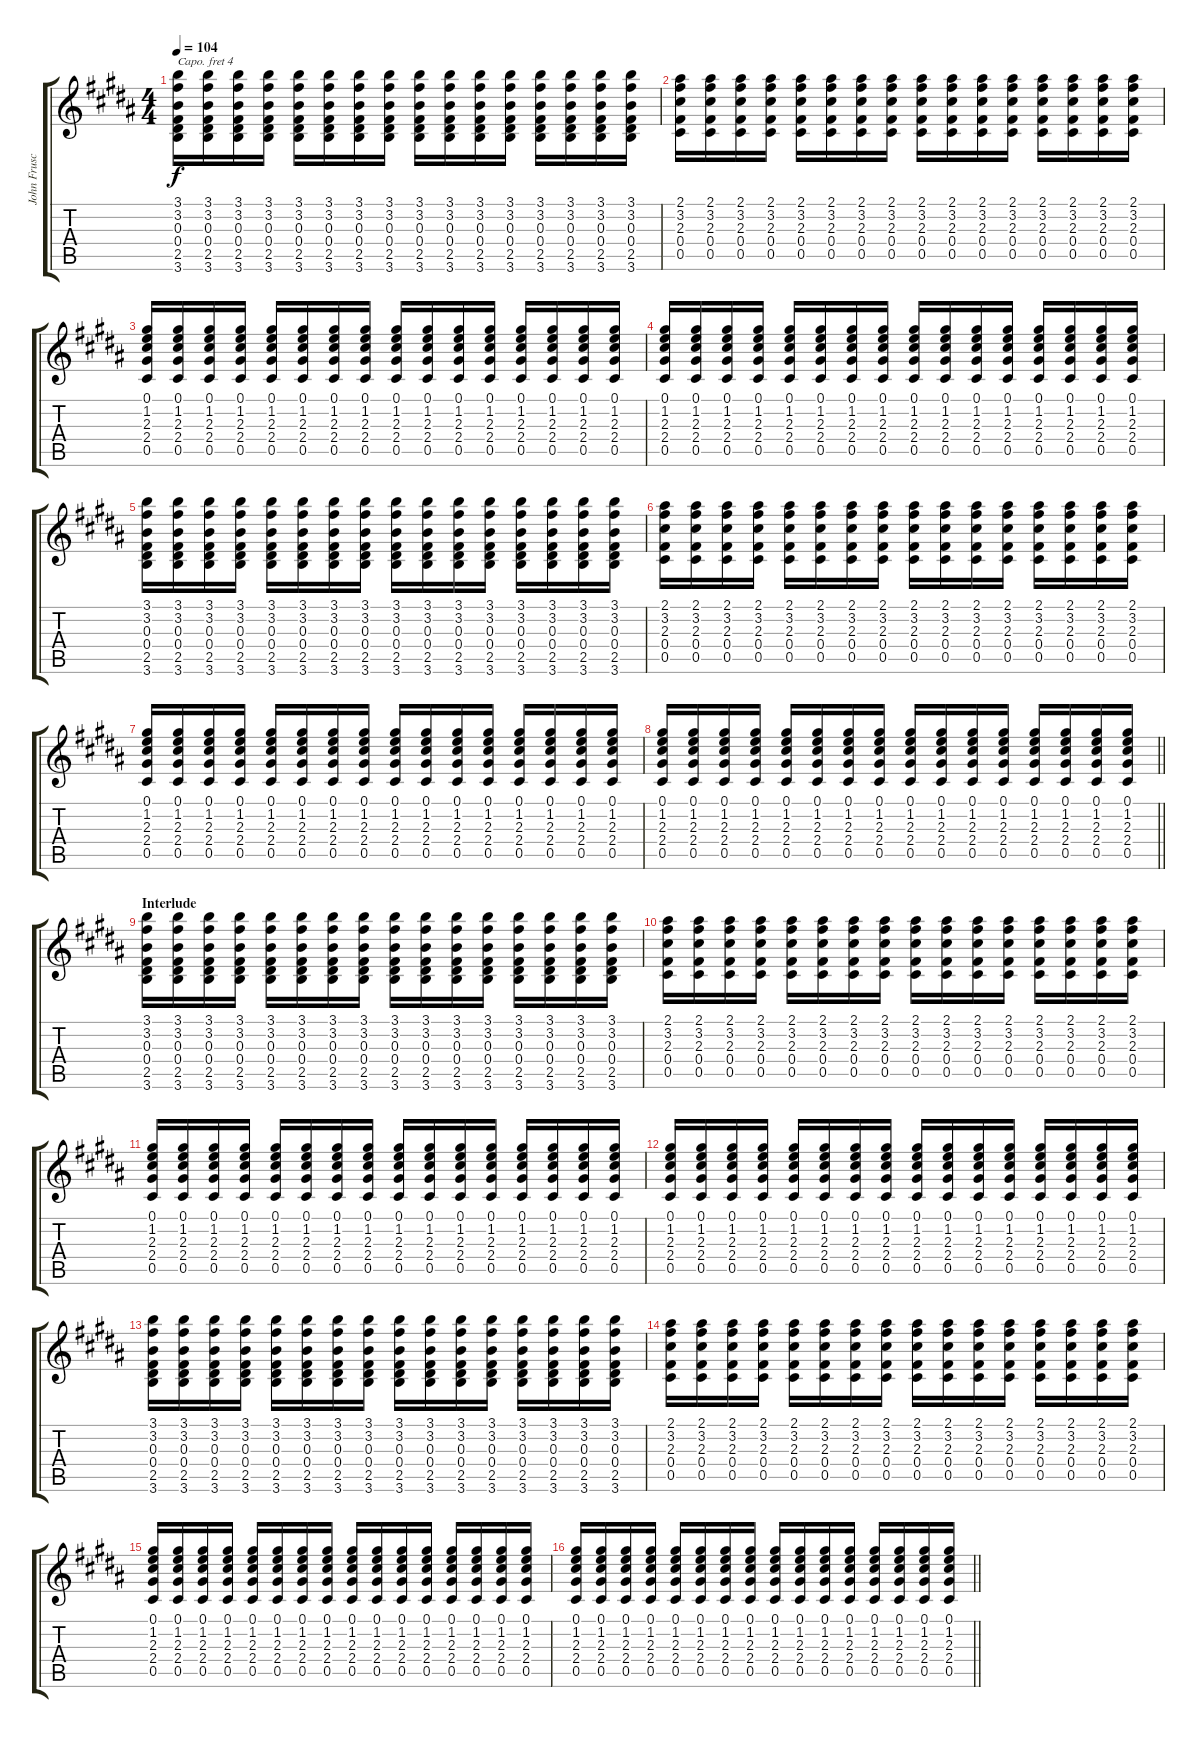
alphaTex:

\track ("" "John Frusc") {instrument electricguitarmuted}
\staff {score tabs}
\capo 4
\tuning (E4 B3 G3 D3 A2 E2) {hide}
\ts (4 4)
\tempo 104
\clef g2
\ks b
(3.1 3.2 0.3 0.4 2.5 3.6).16{dy f} (3.1 3.2 0.3 0.4 2.5 3.6).16 (3.1 3.2 0.3 0.4 2.5 3.6).16 (3.1 3.2 0.3 0.4 2.5 3.6).16 (3.1 3.2 0.3 0.4 2.5 3.6).16 (3.1 3.2 0.3 0.4 2.5 3.6).16 (3.1 3.2 0.3 0.4 2.5 3.6).16 (3.1 3.2 0.3 0.4 2.5 3.6).16 (3.1 3.2 0.3 0.4 2.5 3.6).16 (3.1 3.2 0.3 0.4 2.5 3.6).16 (3.1 3.2 0.3 0.4 2.5 3.6).16 (3.1 3.2 0.3 0.4 2.5 3.6).16 (3.1 3.2 0.3 0.4 2.5 3.6).16 (3.1 3.2 0.3 0.4 2.5 3.6).16 (3.1 3.2 0.3 0.4 2.5 3.6).16 (3.1 3.2 0.3 0.4 2.5 3.6).16 |
(2.1 3.2 2.3 0.4 0.5).16 (2.1 3.2 2.3 0.4 0.5).16 (2.1 3.2 2.3 0.4 0.5).16 (2.1 3.2 2.3 0.4 0.5).16 (2.1 3.2 2.3 0.4 0.5).16 (2.1 3.2 2.3 0.4 0.5).16 (2.1 3.2 2.3 0.4 0.5).16 (2.1 3.2 2.3 0.4 0.5).16 (2.1 3.2 2.3 0.4 0.5).16 (2.1 3.2 2.3 0.4 0.5).16 (2.1 3.2 2.3 0.4 0.5).16 (2.1 3.2 2.3 0.4 0.5).16 (2.1 3.2 2.3 0.4 0.5).16 (2.1 3.2 2.3 0.4 0.5).16 (2.1 3.2 2.3 0.4 0.5).16 (2.1 3.2 2.3 0.4 0.5).16 |
(0.1 1.2 2.3 2.4 0.5).16 (0.1 1.2 2.3 2.4 0.5).16 (0.1 1.2 2.3 2.4 0.5).16 (0.1 1.2 2.3 2.4 0.5).16 (0.1 1.2 2.3 2.4 0.5).16 (0.1 1.2 2.3 2.4 0.5).16 (0.1 1.2 2.3 2.4 0.5).16 (0.1 1.2 2.3 2.4 0.5).16 (0.1 1.2 2.3 2.4 0.5).16 (0.1 1.2 2.3 2.4 0.5).16 (0.1 1.2 2.3 2.4 0.5).16 (0.1 1.2 2.3 2.4 0.5).16 (0.1 1.2 2.3 2.4 0.5).16 (0.1 1.2 2.3 2.4 0.5).16 (0.1 1.2 2.3 2.4 0.5).16 (0.1 1.2 2.3 2.4 0.5).16 |
(0.1 1.2 2.3 2.4 0.5).16 (0.1 1.2 2.3 2.4 0.5).16 (0.1 1.2 2.3 2.4 0.5).16 (0.1 1.2 2.3 2.4 0.5).16 (0.1 1.2 2.3 2.4 0.5).16 (0.1 1.2 2.3 2.4 0.5).16 (0.1 1.2 2.3 2.4 0.5).16 (0.1 1.2 2.3 2.4 0.5).16 (0.1 1.2 2.3 2.4 0.5).16 (0.1 1.2 2.3 2.4 0.5).16 (0.1 1.2 2.3 2.4 0.5).16 (0.1 1.2 2.3 2.4 0.5).16 (0.1 1.2 2.3 2.4 0.5).16 (0.1 1.2 2.3 2.4 0.5).16 (0.1 1.2 2.3 2.4 0.5).16 (0.1 1.2 2.3 2.4 0.5).16 |
(3.1 3.2 0.3 0.4 2.5 3.6).16 (3.1 3.2 0.3 0.4 2.5 3.6).16 (3.1 3.2 0.3 0.4 2.5 3.6).16 (3.1 3.2 0.3 0.4 2.5 3.6).16 (3.1 3.2 0.3 0.4 2.5 3.6).16 (3.1 3.2 0.3 0.4 2.5 3.6).16 (3.1 3.2 0.3 0.4 2.5 3.6).16 (3.1 3.2 0.3 0.4 2.5 3.6).16 (3.1 3.2 0.3 0.4 2.5 3.6).16 (3.1 3.2 0.3 0.4 2.5 3.6).16 (3.1 3.2 0.3 0.4 2.5 3.6).16 (3.1 3.2 0.3 0.4 2.5 3.6).16 (3.1 3.2 0.3 0.4 2.5 3.6).16 (3.1 3.2 0.3 0.4 2.5 3.6).16 (3.1 3.2 0.3 0.4 2.5 3.6).16 (3.1 3.2 0.3 0.4 2.5 3.6).16 |
(2.1 3.2 2.3 0.4 0.5).16 (2.1 3.2 2.3 0.4 0.5).16 (2.1 3.2 2.3 0.4 0.5).16 (2.1 3.2 2.3 0.4 0.5).16 (2.1 3.2 2.3 0.4 0.5).16 (2.1 3.2 2.3 0.4 0.5).16 (2.1 3.2 2.3 0.4 0.5).16 (2.1 3.2 2.3 0.4 0.5).16 (2.1 3.2 2.3 0.4 0.5).16 (2.1 3.2 2.3 0.4 0.5).16 (2.1 3.2 2.3 0.4 0.5).16 (2.1 3.2 2.3 0.4 0.5).16 (2.1 3.2 2.3 0.4 0.5).16 (2.1 3.2 2.3 0.4 0.5).16 (2.1 3.2 2.3 0.4 0.5).16 (2.1 3.2 2.3 0.4 0.5).16 |
(0.1 1.2 2.3 2.4 0.5).16 (0.1 1.2 2.3 2.4 0.5).16 (0.1 1.2 2.3 2.4 0.5).16 (0.1 1.2 2.3 2.4 0.5).16 (0.1 1.2 2.3 2.4 0.5).16 (0.1 1.2 2.3 2.4 0.5).16 (0.1 1.2 2.3 2.4 0.5).16 (0.1 1.2 2.3 2.4 0.5).16 (0.1 1.2 2.3 2.4 0.5).16 (0.1 1.2 2.3 2.4 0.5).16 (0.1 1.2 2.3 2.4 0.5).16 (0.1 1.2 2.3 2.4 0.5).16 (0.1 1.2 2.3 2.4 0.5).16 (0.1 1.2 2.3 2.4 0.5).16 (0.1 1.2 2.3 2.4 0.5).16 (0.1 1.2 2.3 2.4 0.5).16 |
\barLineRight lightlight
(0.1 1.2 2.3 2.4 0.5).16 (0.1 1.2 2.3 2.4 0.5).16 (0.1 1.2 2.3 2.4 0.5).16 (0.1 1.2 2.3 2.4 0.5).16 (0.1 1.2 2.3 2.4 0.5).16 (0.1 1.2 2.3 2.4 0.5).16 (0.1 1.2 2.3 2.4 0.5).16 (0.1 1.2 2.3 2.4 0.5).16 (0.1 1.2 2.3 2.4 0.5).16 (0.1 1.2 2.3 2.4 0.5).16 (0.1 1.2 2.3 2.4 0.5).16 (0.1 1.2 2.3 2.4 0.5).16 (0.1 1.2 2.3 2.4 0.5).16 (0.1 1.2 2.3 2.4 0.5).16 (0.1 1.2 2.3 2.4 0.5).16 (0.1 1.2 2.3 2.4 0.5).16 |
\section ("" "Interlude")
(3.1 3.2 0.3 0.4 2.5 3.6).16 (3.1 3.2 0.3 0.4 2.5 3.6).16 (3.1 3.2 0.3 0.4 2.5 3.6).16 (3.1 3.2 0.3 0.4 2.5 3.6).16 (3.1 3.2 0.3 0.4 2.5 3.6).16 (3.1 3.2 0.3 0.4 2.5 3.6).16 (3.1 3.2 0.3 0.4 2.5 3.6).16 (3.1 3.2 0.3 0.4 2.5 3.6).16 (3.1 3.2 0.3 0.4 2.5 3.6).16 (3.1 3.2 0.3 0.4 2.5 3.6).16 (3.1 3.2 0.3 0.4 2.5 3.6).16 (3.1 3.2 0.3 0.4 2.5 3.6).16 (3.1 3.2 0.3 0.4 2.5 3.6).16 (3.1 3.2 0.3 0.4 2.5 3.6).16 (3.1 3.2 0.3 0.4 2.5 3.6).16 (3.1 3.2 0.3 0.4 2.5 3.6).16 |
(2.1 3.2 2.3 0.4 0.5).16 (2.1 3.2 2.3 0.4 0.5).16 (2.1 3.2 2.3 0.4 0.5).16 (2.1 3.2 2.3 0.4 0.5).16 (2.1 3.2 2.3 0.4 0.5).16 (2.1 3.2 2.3 0.4 0.5).16 (2.1 3.2 2.3 0.4 0.5).16 (2.1 3.2 2.3 0.4 0.5).16 (2.1 3.2 2.3 0.4 0.5).16 (2.1 3.2 2.3 0.4 0.5).16 (2.1 3.2 2.3 0.4 0.5).16 (2.1 3.2 2.3 0.4 0.5).16 (2.1 3.2 2.3 0.4 0.5).16 (2.1 3.2 2.3 0.4 0.5).16 (2.1 3.2 2.3 0.4 0.5).16 (2.1 3.2 2.3 0.4 0.5).16 |
(0.1 1.2 2.3 2.4 0.5).16 (0.1 1.2 2.3 2.4 0.5).16 (0.1 1.2 2.3 2.4 0.5).16 (0.1 1.2 2.3 2.4 0.5).16 (0.1 1.2 2.3 2.4 0.5).16 (0.1 1.2 2.3 2.4 0.5).16 (0.1 1.2 2.3 2.4 0.5).16 (0.1 1.2 2.3 2.4 0.5).16 (0.1 1.2 2.3 2.4 0.5).16 (0.1 1.2 2.3 2.4 0.5).16 (0.1 1.2 2.3 2.4 0.5).16 (0.1 1.2 2.3 2.4 0.5).16 (0.1 1.2 2.3 2.4 0.5).16 (0.1 1.2 2.3 2.4 0.5).16 (0.1 1.2 2.3 2.4 0.5).16 (0.1 1.2 2.3 2.4 0.5).16 |
(0.1 1.2 2.3 2.4 0.5).16 (0.1 1.2 2.3 2.4 0.5).16 (0.1 1.2 2.3 2.4 0.5).16 (0.1 1.2 2.3 2.4 0.5).16 (0.1 1.2 2.3 2.4 0.5).16 (0.1 1.2 2.3 2.4 0.5).16 (0.1 1.2 2.3 2.4 0.5).16 (0.1 1.2 2.3 2.4 0.5).16 (0.1 1.2 2.3 2.4 0.5).16 (0.1 1.2 2.3 2.4 0.5).16 (0.1 1.2 2.3 2.4 0.5).16 (0.1 1.2 2.3 2.4 0.5).16 (0.1 1.2 2.3 2.4 0.5).16 (0.1 1.2 2.3 2.4 0.5).16 (0.1 1.2 2.3 2.4 0.5).16 (0.1 1.2 2.3 2.4 0.5).16 |
(3.1 3.2 0.3 0.4 2.5 3.6).16 (3.1 3.2 0.3 0.4 2.5 3.6).16 (3.1 3.2 0.3 0.4 2.5 3.6).16 (3.1 3.2 0.3 0.4 2.5 3.6).16 (3.1 3.2 0.3 0.4 2.5 3.6).16 (3.1 3.2 0.3 0.4 2.5 3.6).16 (3.1 3.2 0.3 0.4 2.5 3.6).16 (3.1 3.2 0.3 0.4 2.5 3.6).16 (3.1 3.2 0.3 0.4 2.5 3.6).16 (3.1 3.2 0.3 0.4 2.5 3.6).16 (3.1 3.2 0.3 0.4 2.5 3.6).16 (3.1 3.2 0.3 0.4 2.5 3.6).16 (3.1 3.2 0.3 0.4 2.5 3.6).16 (3.1 3.2 0.3 0.4 2.5 3.6).16 (3.1 3.2 0.3 0.4 2.5 3.6).16 (3.1 3.2 0.3 0.4 2.5 3.6).16 |
(2.1 3.2 2.3 0.4 0.5).16 (2.1 3.2 2.3 0.4 0.5).16 (2.1 3.2 2.3 0.4 0.5).16 (2.1 3.2 2.3 0.4 0.5).16 (2.1 3.2 2.3 0.4 0.5).16 (2.1 3.2 2.3 0.4 0.5).16 (2.1 3.2 2.3 0.4 0.5).16 (2.1 3.2 2.3 0.4 0.5).16 (2.1 3.2 2.3 0.4 0.5).16 (2.1 3.2 2.3 0.4 0.5).16 (2.1 3.2 2.3 0.4 0.5).16 (2.1 3.2 2.3 0.4 0.5).16 (2.1 3.2 2.3 0.4 0.5).16 (2.1 3.2 2.3 0.4 0.5).16 (2.1 3.2 2.3 0.4 0.5).16 (2.1 3.2 2.3 0.4 0.5).16 |
(0.1 1.2 2.3 2.4 0.5).16 (0.1 1.2 2.3 2.4 0.5).16 (0.1 1.2 2.3 2.4 0.5).16 (0.1 1.2 2.3 2.4 0.5).16 (0.1 1.2 2.3 2.4 0.5).16 (0.1 1.2 2.3 2.4 0.5).16 (0.1 1.2 2.3 2.4 0.5).16 (0.1 1.2 2.3 2.4 0.5).16 (0.1 1.2 2.3 2.4 0.5).16 (0.1 1.2 2.3 2.4 0.5).16 (0.1 1.2 2.3 2.4 0.5).16 (0.1 1.2 2.3 2.4 0.5).16 (0.1 1.2 2.3 2.4 0.5).16 (0.1 1.2 2.3 2.4 0.5).16 (0.1 1.2 2.3 2.4 0.5).16 (0.1 1.2 2.3 2.4 0.5).16 |
\barLineRight lightlight
(0.1 1.2 2.3 2.4 0.5).16 (0.1 1.2 2.3 2.4 0.5).16 (0.1 1.2 2.3 2.4 0.5).16 (0.1 1.2 2.3 2.4 0.5).16 (0.1 1.2 2.3 2.4 0.5).16 (0.1 1.2 2.3 2.4 0.5).16 (0.1 1.2 2.3 2.4 0.5).16 (0.1 1.2 2.3 2.4 0.5).16 (0.1 1.2 2.3 2.4 0.5).16 (0.1 1.2 2.3 2.4 0.5).16 (0.1 1.2 2.3 2.4 0.5).16 (0.1 1.2 2.3 2.4 0.5).16 (0.1 1.2 2.3 2.4 0.5).16 (0.1 1.2 2.3 2.4 0.5).16 (0.1 1.2 2.3 2.4 0.5).16 (0.1 1.2 2.3 2.4 0.5).16
